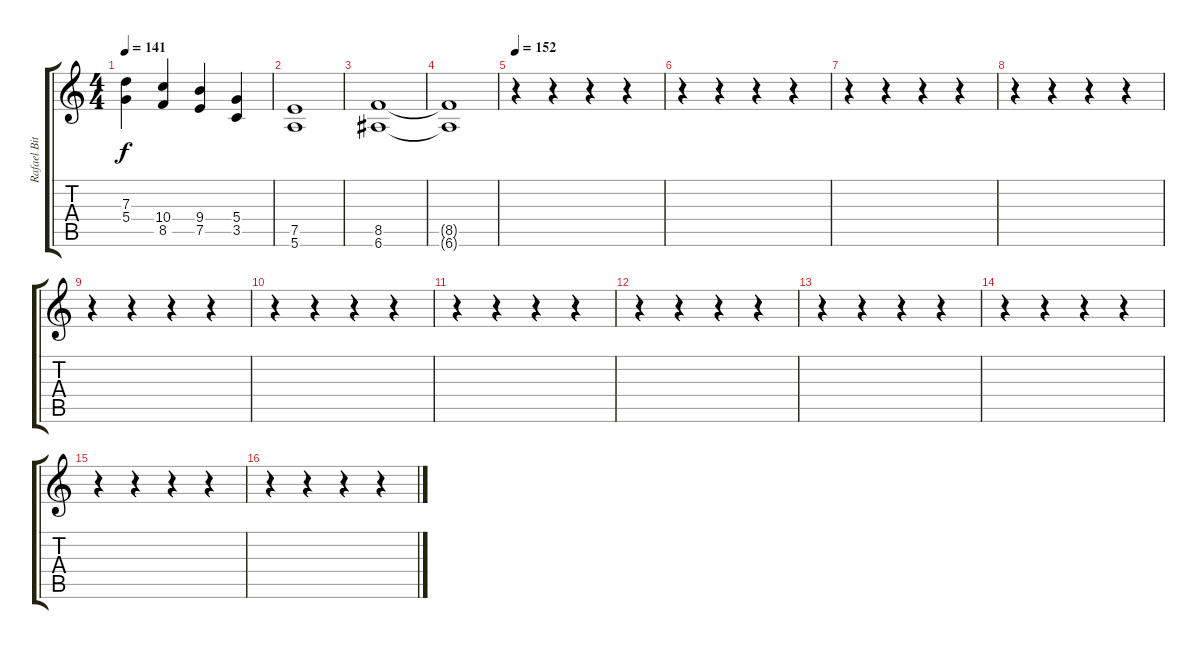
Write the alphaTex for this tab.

\track ("Rafael Bittencourt" "Rafael Bit") {instrument distortionguitar}
\staff {score tabs}
\tuning (E4 B3 G3 D3 A2 E2) {hide}
\ts (4 4)
\tempo 141
\clef g2
\ks c
(7.3 5.4).4{dy f} (10.4 8.5).4 (9.4 7.5).4 (5.4 3.5).4 |
(7.5 5.6).1 |
(8.5 6.6).1 |
(8.5{t} 6.6{t}).1 |
\tempo 152
r.4 r.4 r.4 r.4 |
r.4 r.4 r.4 r.4 |
r.4 r.4 r.4 r.4 |
r.4 r.4 r.4 r.4 |
r.4 r.4 r.4 r.4 |
r.4 r.4 r.4 r.4 |
r.4 r.4 r.4 r.4 |
r.4 r.4 r.4 r.4 |
r.4 r.4 r.4 r.4 |
r.4 r.4 r.4 r.4 |
r.4 r.4 r.4 r.4 |
r.4 r.4 r.4 r.4
